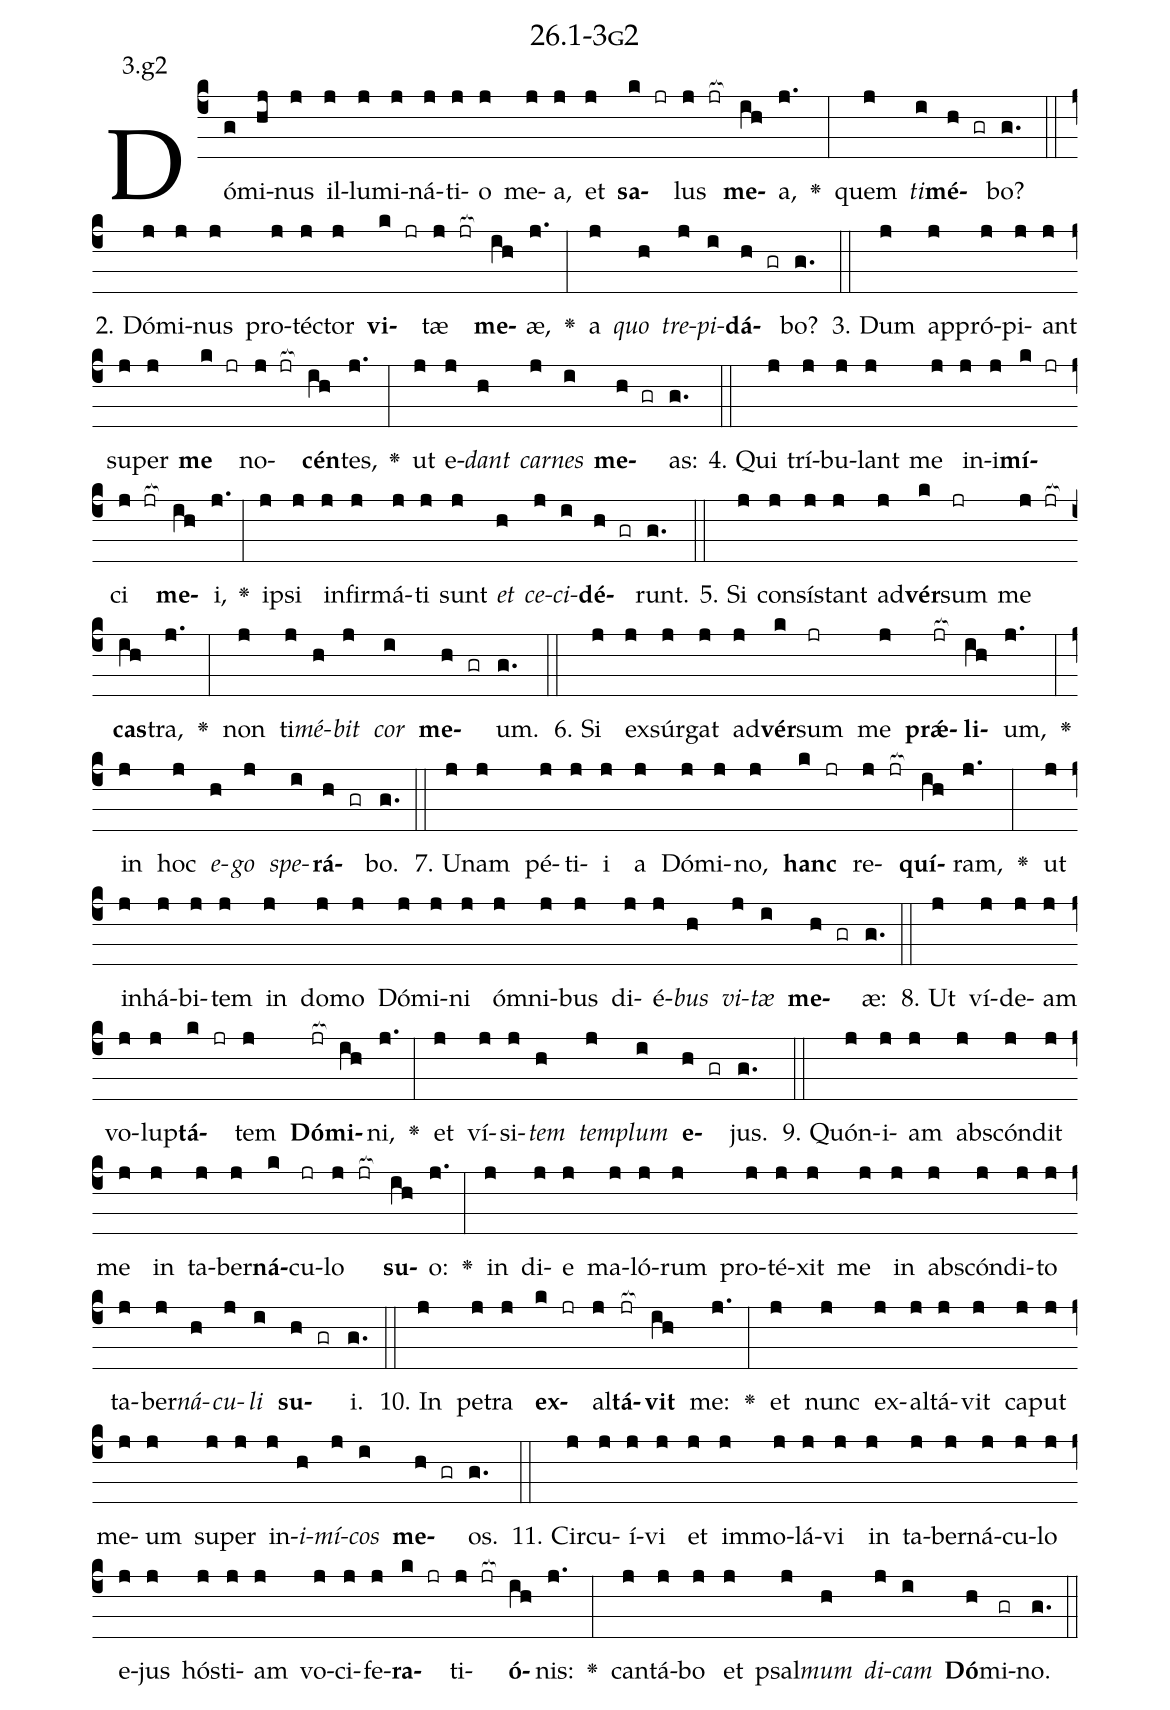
name: 26.1-3g2;
annotation: 3.g2;
%%
(c4)Dó(g)mi(hj)nus(j) il(j)lu(j)mi(j)ná(j)ti(j)o(j) me(j)a,(j) et(j) <b>sa</b>(k jr)lus(j jr[ocb:1{]) <b>me</b>(ih[ocb:0}])a,(j.) <v>\greheightstar</v>(:) quem(j) <i>ti</i>(i)<b>mé</b>(h gr)bo?(g.) (::)
2. Dó(j)mi(j)nus(j) pro(j)téc(j)tor(j) <b>vi</b>(k jr)tæ(j jr[ocb:1{]) <b>me</b>(ih[ocb:0}])æ,(j.) <v>\greheightstar</v>(:) a(j) <i>quo</i>(h) <i>tre</i>(j)<i>pi</i>(i)<b>dá</b>(h gr)bo?(g.) (::)
3. Dum(j) ap(j)pró(j)pi(j)ant(j) su(j)per(j) <b>me</b>(k jr) no(j jr[ocb:1{])<b>cén</b>(ih[ocb:0}])tes,(j.) <v>\greheightstar</v>(:) ut(j) e(j)<i>dant</i>(h) <i>car</i>(j)<i>nes</i>(i) <b>me</b>(h gr)as:(g.) (::)
4. Qui(j) trí(j)bu(j)lant(j) me(j) in(j)i(j)<b>mí</b>(k jr)ci(j jr[ocb:1{]) <b>me</b>(ih[ocb:0}])i,(j.) <v>\greheightstar</v>(:) ip(j)si(j) in(j)fir(j)má(j)ti(j) sunt(j) <i>et</i>(h) <i>ce</i>(j)<i>ci</i>(i)<b>dé</b>(h gr)runt.(g.) (::)
5. Si(j) con(j)sís(j)tant(j) ad(j)<b>vér</b>(k)sum(jr) me(j jr[ocb:1{]) <b>cas</b>(ih[ocb:0}])tra,(j.) <v>\greheightstar</v>(:) non(j) ti(j)<i>mé</i>(h)<i>bit</i>(j) <i>cor</i>(i) <b>me</b>(h gr)um.(g.) (::)
6. Si(j) ex(j)súr(j)gat(j) ad(j)<b>vér</b>(k)sum(jr) me(j) <b>prǽ</b>(jr[ocb:1{])<b>li</b>(ih[ocb:0}])um,(j.) <v>\greheightstar</v>(:) in(j) hoc(j) <i>e</i>(h)<i>go</i>(j) <i>spe</i>(i)<b>rá</b>(h gr)bo.(g.) (::)
7. U(j)nam(j) pé(j)ti(j)i(j) a(j) Dó(j)mi(j)no,(j) <b>hanc</b>(k jr) re(j jr[ocb:1{])<b>quí</b>(ih[ocb:0}])ram,(j.) <v>\greheightstar</v>(:) ut(j) in(j)há(j)bi(j)tem(j) in(j) do(j)mo(j) Dó(j)mi(j)ni(j) óm(j)ni(j)bus(j) di(j)é(j)<i>bus</i>(h) <i>vi</i>(j)<i>tæ</i>(i) <b>me</b>(h gr)æ:(g.) (::)
8. Ut(j) ví(j)de(j)am(j) vo(j)lup(j)<b>tá</b>(k jr)tem(j) <b>Dó</b>(jr[ocb:1{])<b>mi</b>(ih[ocb:0}])ni,(j.) <v>\greheightstar</v>(:) et(j) ví(j)si(j)<i>tem</i>(h) <i>tem</i>(j)<i>plum</i>(i) <b>e</b>(h gr)jus.(g.) (::)
9. Quón(j)i(j)am(j) abs(j)cón(j)dit(j) me(j) in(j) ta(j)ber(j)<b>ná</b>(k)cu(jr)lo(j jr[ocb:1{]) <b>su</b>(ih[ocb:0}])o:(j.) <v>\greheightstar</v>(:) in(j) di(j)e(j) ma(j)ló(j)rum(j) pro(j)té(j)xit(j) me(j) in(j) abs(j)cón(j)di(j)to(j) ta(j)ber(j)<i>ná</i>(h)<i>cu</i>(j)<i>li</i>(i) <b>su</b>(h gr)i.(g.) (::)
10. In(j) pe(j)tra(j) <b>ex</b>(k jr)al(j)<b>tá</b>(jr[ocb:1{])<b>vit</b>(ih[ocb:0}]) me:(j.) <v>\greheightstar</v>(:) et(j) nunc(j) ex(j)al(j)tá(j)vit(j) ca(j)put(j) me(j)um(j) su(j)per(j) in(j)<i>i</i>(h)<i>mí</i>(j)<i>cos</i>(i) <b>me</b>(h gr)os.(g.) (::)
11. Cir(j)cu(j)í(j)vi(j) et(j) im(j)mo(j)lá(j)vi(j) in(j) ta(j)ber(j)ná(j)cu(j)lo(j) e(j)jus(j) hós(j)ti(j)am(j) vo(j)ci(j)fe(j)<b>ra</b>(k jr)ti(j jr[ocb:1{])<b>ó</b>(ih[ocb:0}])nis:(j.) <v>\greheightstar</v>(:) can(j)tá(j)bo(j) et(j) psal(j)<i>mum</i>(h) <i>di</i>(j)<i>cam</i>(i) <b>Dó</b>(h)mi(gr)no.(g.) (::)
